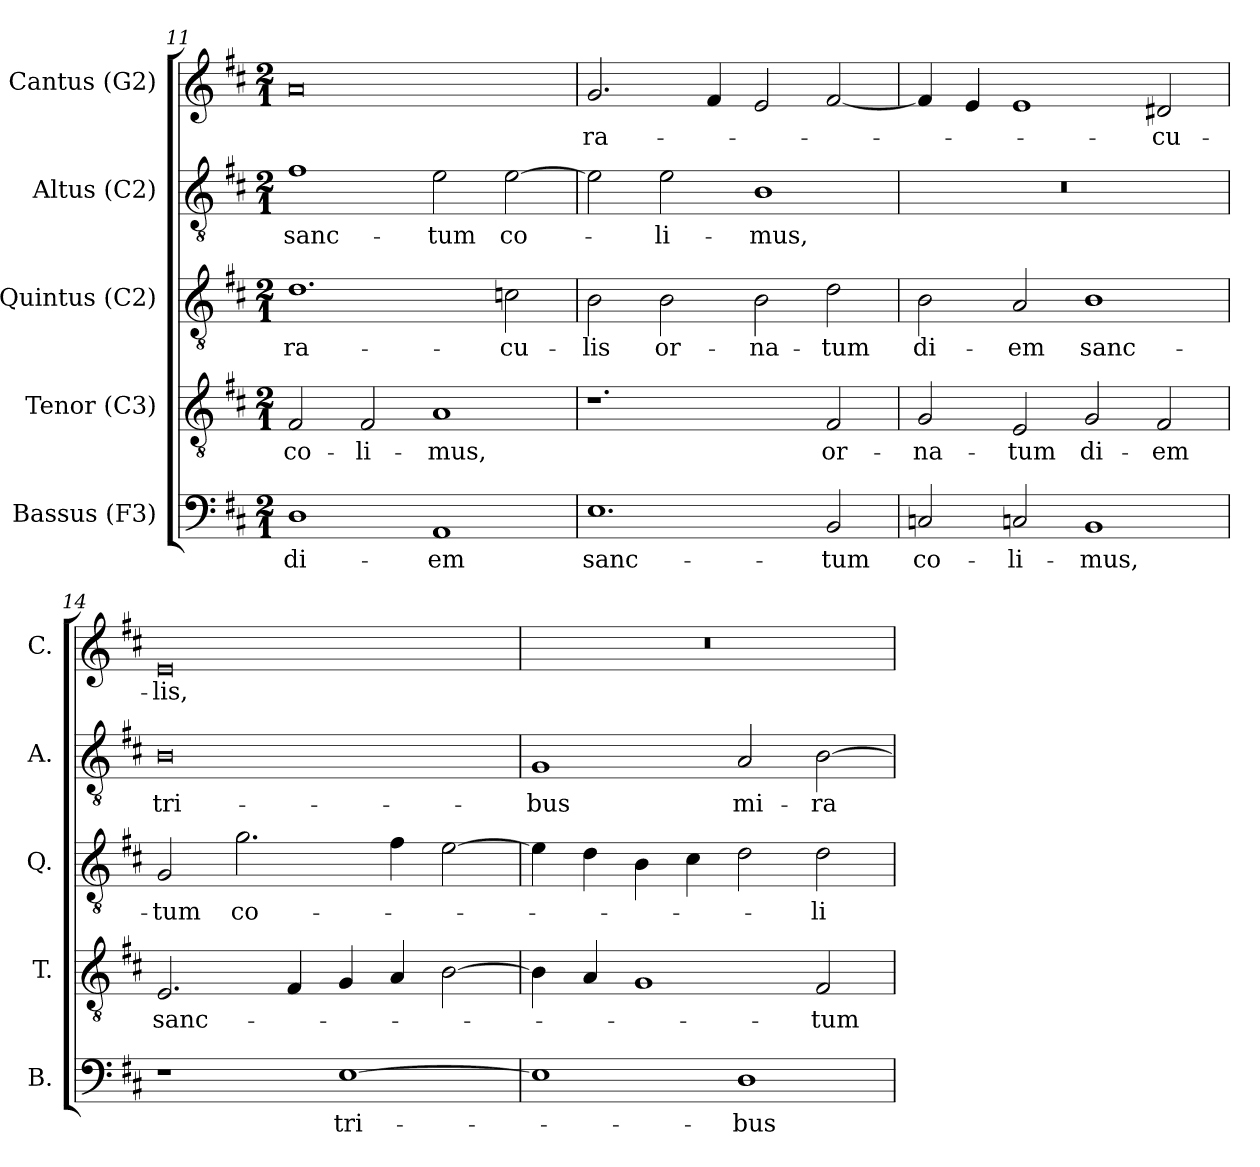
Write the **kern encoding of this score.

**kern	**text	**kern	**text	**kern	**text	**kern	**text	**kern	**text
*part5	*part5	*part4	*part4	*part3	*part3	*part2	*part2	*part1	*part1
*staff5	*staff5	*staff4	*staff4	*staff3	*staff3	*staff2	*staff2	*staff1	*staff1
*I"Bassus (F3)	*	*I"Tenor (C3)	*	*I"Quintus (C2)	*	*I"Altus (C2)	*	*I"Cantus (G2)	*
*I'B.	*	*I'T.	*	*I'Q.	*	*I'A.	*	*I'C.	*
*clefF4	*	*clefGv2	*	*clefGv2	*	*clefGv2	*	*clefG2	*
*	*	*ITrd7c12	*	*ITrd7c12	*	*ITrd7c12	*	*	*
*k[f#c#]	*	*k[f#c#]	*	*k[f#c#]	*	*k[f#c#]	*	*k[f#c#]	*
*D:	*	*D:	*	*D:	*	*D:	*	*D:	*
*M2/1	*	*M2/1	*	*M2/1	*	*M2/1	*	*M2/1	*
=11	=11	=11	=11	=11	=11	=11	=11	=11	=11
!	!LO:LY:b:color=#000000	!	!	!	!	!	!	!	!
!	!	!	!LO:LY:b:color=#000000	!	!	!	!	!	!
!	!	!	!	!	!LO:LY:b:color=#000000	!	!	!	!
!	!	!	!	!	!	!	!LO:LY:b:color=#000000	!	!
1Di	di-	2FF#i/	co-	1.Di	-ra-	1F#i	sanc-	0ai	.
!	!	!	!LO:LY:b:color=#000000	!	!	!	!	!	!
.	.	2FF#i/	-li-	.	.	.	.	.	.
!	!LO:LY:b:color=#000000	!	!	!	!	!	!	!	!
!	!	!	!LO:LY:b:color=#000000	!	!	!	!	!	!
!	!	!	!	!	!	!	!LO:LY:b:color=#000000	!	!
1AAi	-em	1AAi	-mus,	.	.	2Ei\	-tum	.	.
!	!	!	!	!	!LO:LY:b:color=#000000	!	!	!	!
!	!	!	!	!	!	!	!LO:LY:b:color=#000000	!	!
.	.	.	.	2Cni\	-cu-	[2Ei\	co-	.	.
=12	=12	=12	=12	=12	=12	=12	=12	=12	=12
!	!LO:LY:b:color=#000000	!	!	!	!	!	!	!	!
!	!	!	!	!	!LO:LY:b:color=#000000	!	!	!	!
!	!	!	!	!	!	!	!	!	!LO:LY:b:color=#000000
1.Ei	sanc-	1.r	.	2BBi\	-lis	2Ei\]	.	2.gi/	-ra-
!	!	!	!	!	!LO:LY:b:color=#000000	!	!	!	!
!	!	!	!	!	!	!	!LO:LY:b:color=#000000	!	!
.	.	.	.	2BBi\	or-	2Ei\	-li-	.	.
.	.	.	.	.	.	.	.	4f#i/	.
!	!	!	!	!	!LO:LY:b:color=#000000	!	!	!	!
!	!	!	!	!	!	!	!LO:LY:b:color=#000000	!	!
.	.	.	.	2BBi\	-na-	1BBi	-mus,	2ei/	.
!	!LO:LY:b:color=#000000	!	!	!	!	!	!	!	!
!	!	!	!LO:LY:b:color=#000000	!	!	!	!	!	!
!	!	!	!	!	!LO:LY:b:color=#000000	!	!	!	!
2BBi/	-tum	2FF#i/	or-	2Di\	-tum	.	.	[2f#i/	.
=13	=13	=13	=13	=13	=13	=13	=13	=13	=13
!	!LO:LY:b:color=#000000	!	!	!	!	!	!	!	!
!	!	!	!LO:LY:b:color=#000000	!	!	!	!	!	!
!	!	!	!	!	!LO:LY:b:color=#000000	!LO:N:vis=1	!	!	!
2Ci/	co-	2GGi/	-na-	2BBi\	di-	0r	.	4f#i/]	.
.	.	.	.	.	.	.	.	4ei/	.
!	!LO:LY:b:color=#000000	!	!	!	!	!	!	!	!
!	!	!	!LO:LY:b:color=#000000	!	!	!	!	!	!
!	!	!	!	!	!LO:LY:b:color=#000000	!	!	!	!
2Cni/	-li-	2EEi/	-tum	2AAi/	-em	.	.	1ei	.
!	!LO:LY:b:color=#000000	!	!	!	!	!	!	!	!
!	!	!	!LO:LY:b:color=#000000	!	!	!	!	!	!
!	!	!	!	!	!LO:LY:b:color=#000000	!	!	!	!
1BBi	-mus,	2GGi/	di-	1BBi	sanc-	.	.	.	.
!	!	!	!LO:LY:b:color=#000000	!	!	!	!	!	!
!	!	!	!	!	!	!	!	!	!LO:LY:b:color=#000000
.	.	2FF#i/	-em	.	.	.	.	2d#i/	-cu-
!!LO:PB:g=z
=14	=14	=14	=14	=14	=14	=14	=14	=14	=14
!	!	!	!LO:LY:b:color=#000000	!	!	!	!	!	!
!	!	!	!	!	!LO:LY:b:color=#000000	!	!	!	!
!	!	!	!	!	!	!	!LO:LY:b:color=#000000	!	!
!	!	!	!	!	!	!	!	!	!LO:LY:b:color=#000000
1r	.	2.EEi/	sanc-	2GGi/	-tum	0BBi	tri-	0ei	-lis,
!	!	!	!	!	!LO:LY:b:color=#000000	!	!	!	!
.	.	.	.	2.Gi\	co-	.	.	.	.
.	.	4FF#i/	.	.	.	.	.	.	.
!	!LO:LY:b:color=#000000	!	!	!	!	!	!	!	!
[1Ei	tri-	4GGi/	.	.	.	.	.	.	.
.	.	4AAi/	.	4F#i\	.	.	.	.	.
.	.	[2BBi\	.	[2Ei\	.	.	.	.	.
=15	=15	=15	=15	=15	=15	=15	=15	=15	=15
!	!	!	!	!	!	!	!LO:LY:b:color=#000000	!LO:N:vis=1	!
1Ei]	.	4BBi\]	.	4Ei\]	.	1GGi	-bus	0r	.
.	.	4AAi/	.	4Di\	.	.	.	.	.
.	.	1GGi	.	4BBi\	.	.	.	.	.
.	.	.	.	4C#i\	.	.	.	.	.
!	!LO:LY:b:color=#000000	!	!	!	!	!	!	!	!
!	!	!	!	!	!	!	!LO:LY:b:color=#000000	!	!
1Di	-bus	.	.	2Di\	.	2AAi/	mi-	.	.
!	!	!	!LO:LY:b:color=#000000	!	!	!	!	!	!
!	!	!	!	!	!LO:LY:b:color=#000000	!	!	!	!
!	!	!	!	!	!	!	!LO:LY:b:color=#000000	!	!
.	.	2FF#i/	-tum	2Di\	-li-	[2BBi\	-ra-	.	.
=	=	=	=	=	=	=	=	=	=
*-	*-	*-	*-	*-	*-	*-	*-	*-	*-
